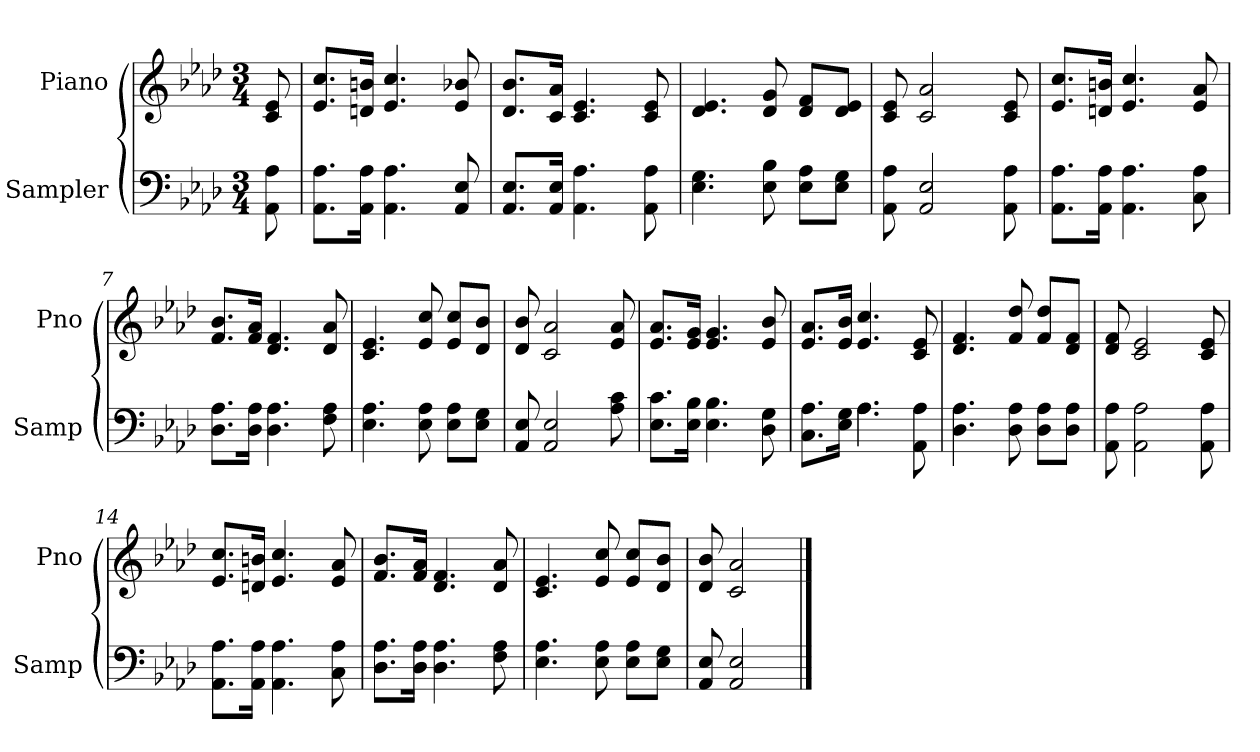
**kern	**kern
*part2	*part1
*staff2	*staff1
*I"Sampler	*I"Piano
*I'Samp	*I'Pno
*clefF4	*clefG2
*k[b-e-a-d-]	*k[b-e-a-d-]
*A-:	*A-:
*M3/4	*M3/4
=1	=1
8AA- 8A-	8c 8e-
=2	=2
8.AA-\ 8.A-\L	8.e-/ 8.cc/L
16AA-\ 16A-\Jk	16dn/ 16bn/Jk
4.AA- 4.A-	4.e- 4.cc
8AA- 8E-	8e- 8b-X
=3	=3
8.AA-/ 8.E-/L	8.d-/ 8.b-/L
16AA-/ 16E-/Jk	16c/ 16a-/Jk
4.AA- 4.A-	4.c 4.e-
8AA- 8A-	8c 8e-
=4	=4
4.E- 4.G	4.d- 4.e-
8E- 8B-	8d- 8g
8E-\ 8A-\L	8d-/ 8f/L
8E-\ 8G\J	8d-/ 8e-/J
=5	=5
8AA- 8A-	8c 8e-
2AA- 2E-	2c 2a-
8AA- 8A-	8c 8e-
=6	=6
8.AA-\ 8.A-\L	8.e-/ 8.cc/L
16AA-\ 16A-\Jk	16dn/ 16bn/Jk
4.AA- 4.A-	4.e- 4.cc
8C 8A-	8e- 8a-
=7	=7
8.D-\ 8.A-\L	8.f/ 8.b-/L
16D-\ 16A-\Jk	16f/ 16a-/Jk
4.D- 4.A-	4.d- 4.f
8F 8A-	8d- 8a-
=8	=8
4.E- 4.A-	4.c 4.e-
8E- 8A-	8e- 8cc
8E-\ 8A-\L	8e-/ 8cc/L
8E-\ 8G\J	8d-/ 8b-/J
=9	=9
8AA- 8E-	8d- 8b-
2AA- 2E-	2c 2a-
8A- 8c	8e- 8a-
=10	=10
8.E-\ 8.c\L	8.e-/ 8.a-/L
16E-\ 16B-\Jk	16e-/ 16g/Jk
4.E- 4.B-	4.e- 4.g
8D- 8G	8e- 8b-
=11	=11
*^	*
8.C\ 8.A-\L	4ryy	8.e-/ 8.a-/L
16E-\ 16G\Jk	.	16e-/ 16b-/Jk
4.A-\	4.A-	4.e- 4.cc
8AA- 8A-	8ryy	8c 8e-
*v	*v	*
=12	=12
4.D- 4.A-	4.d- 4.f
8D- 8A-	8f 8dd-
8D-\ 8A-\L	8f/ 8dd-/L
8D-\ 8A-\J	8d-/ 8f/J
=13	=13
8AA- 8A-	8d- 8f
2AA- 2A-	2c 2e-
8AA- 8A-	8c 8e-
=14	=14
8.AA-\ 8.A-\L	8.e-/ 8.cc/L
16AA-\ 16A-\Jk	16dn/ 16bn/Jk
4.AA- 4.A-	4.e- 4.cc
8C 8A-	8e- 8a-
=15	=15
8.D-\ 8.A-\L	8.f/ 8.b-/L
16D-\ 16A-\Jk	16f/ 16a-/Jk
4.D- 4.A-	4.d- 4.f
8F 8A-	8d- 8a-
=16	=16
4.E- 4.A-	4.c 4.e-
8E- 8A-	8e- 8cc
8E-\ 8A-\L	8e-/ 8cc/L
8E-\ 8G\J	8d-/ 8b-/J
=17	=17
8AA- 8E-	8d- 8b-
2AA- 2E-	2c 2a-
==	==
*-	*-
